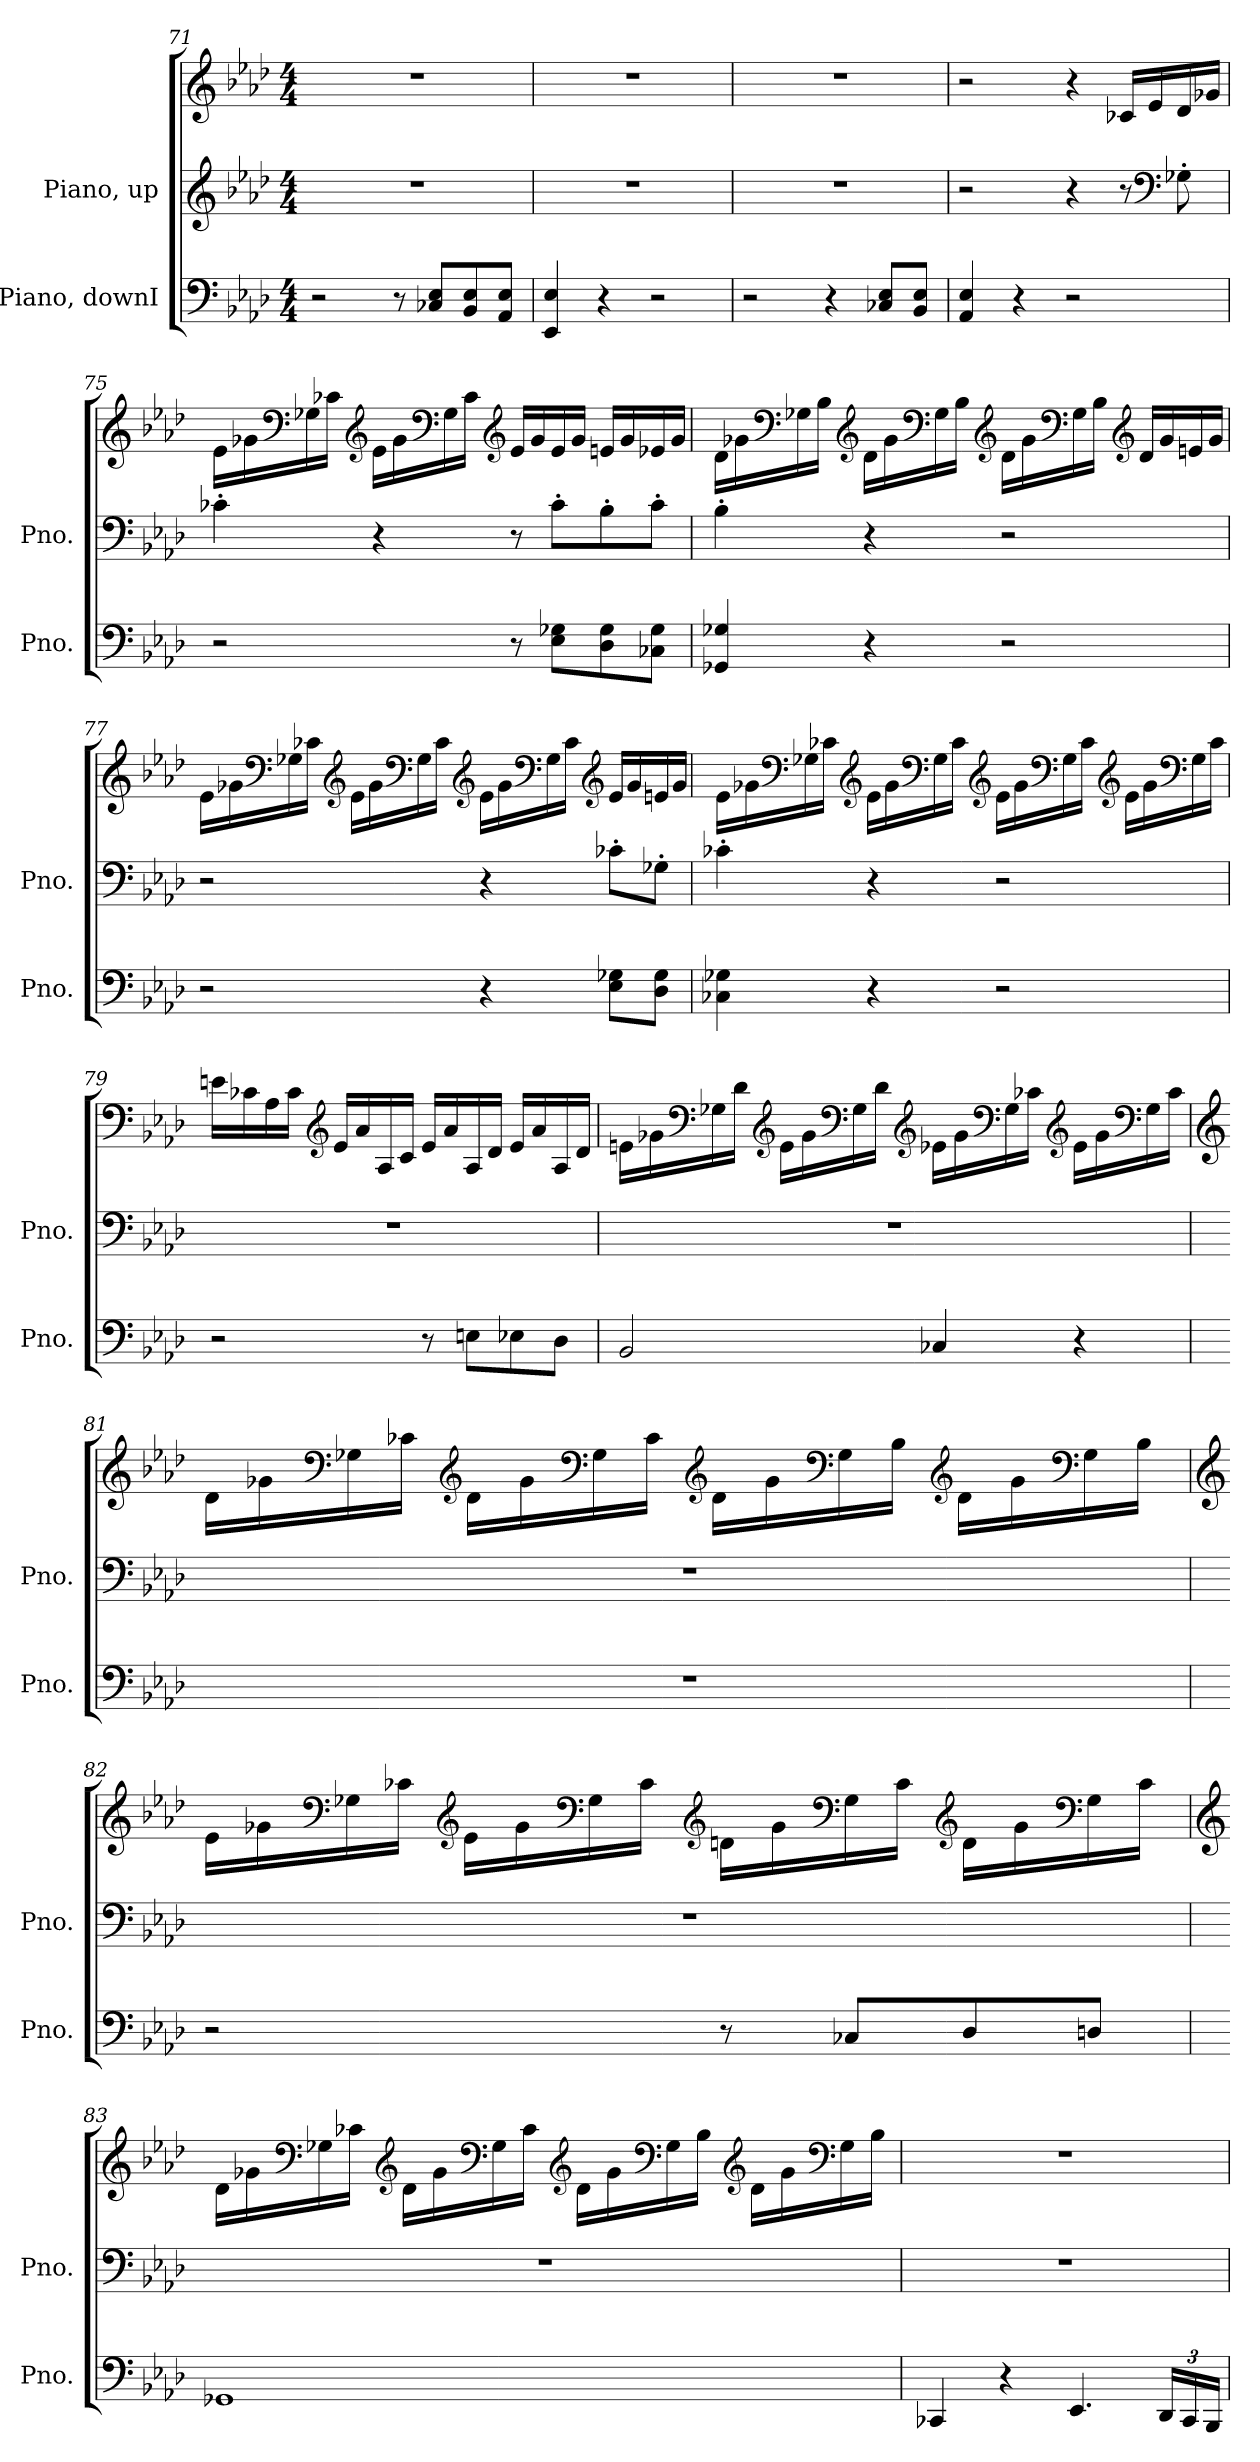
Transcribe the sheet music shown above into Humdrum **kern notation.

**kern	**kern	**kern
*part2	*part1	*part1
*staff3	*staff2	*staff1
*I"Piano, downI	*I"Piano, up	*
*I'Pno.	*I'Pno.	*
*clefF4	*clefG2	*clefG2
*k[b-e-a-d-]	*k[b-e-a-d-]	*k[b-e-a-d-]
*M4/4	*M4/4	*M4/4
=71	=71	=71
2r	1r	1r
8r	.	.
8C-X/ 8E-/L	.	.
8BB-/ 8E-/	.	.
8AA-/ 8E-/J	.	.
!!LO:PB:g=z
=72	=72	=72
4EE-/ 4E-/	1r	1r
4r	.	.
2r	.	.
=73	=73	=73
2r	1r	1r
4r	.	.
8C-X/ 8E-/L	.	.
8BB-/ 8E-/J	.	.
=74	=74	=74
4AA-/ 4E-/	2r	2r
4r	.	.
2r	4r	4r
.	8r	16c-X/LL
.	.	16e-/
*	*clefF4	*
.	8G-X'\	16d-/
.	.	16g-X/JJ
!!LO:LB:g=z
=75	=75	=75
2r	4c-X'\	16e-\LL
.	.	16g-X\
*	*	*clefF4
.	.	16G-X\
.	.	16c-X\JJ
*	*	*clefG2
.	4r	16e-\LL
.	.	16g-\
*	*	*clefF4
.	.	16G-\
.	.	16c-\JJ
*	*	*clefG2
8r	8r	16e-/LL
.	.	16g-/
8E-\ 8G-X\L	8c-'\L	16e-/
.	.	16g-/JJ
8D-\ 8G-\	8B-'\	16en/LL
.	.	16g-/
8C-X\ 8G-\J	8c-'\J	16e-X/
.	.	16g-/JJ
!!LO:LB:g=z
=76	=76	=76
4GG-X/ 4G-X/	4B-'\	16d-\LL
.	.	16g-X\
*	*	*clefF4
.	.	16G-X\
.	.	16B-\JJ
*	*	*clefG2
4r	4r	16d-\LL
.	.	16g-\
*	*	*clefF4
.	.	16G-\
.	.	16B-\JJ
*	*	*clefG2
2r	2r	16d-\LL
.	.	16g-\
*	*	*clefF4
.	.	16G-\
.	.	16B-\JJ
*	*	*clefG2
.	.	16d-/LL
.	.	16g-/
.	.	16en/
.	.	16g-/JJ
!!LO:LB:g=z
=77	=77	=77
2r	2r	16e-\LL
.	.	16g-X\
*	*	*clefF4
.	.	16G-X\
.	.	16c-X\JJ
*	*	*clefG2
.	.	16e-\LL
.	.	16g-\
*	*	*clefF4
.	.	16G-\
.	.	16c-\JJ
*	*	*clefG2
4r	4r	16e-\LL
.	.	16g-\
*	*	*clefF4
.	.	16G-\
.	.	16c-\JJ
*	*	*clefG2
8E-\ 8G-X\L	8c-X'\L	16e-/LL
.	.	16g-/
8D-\ 8G-\J	8G-X'\J	16en/
.	.	16g-/JJ
!!LO:PB:g=z
=78	=78	=78
4C-X\ 4G-X\	4c-X'\	16e-\LL
.	.	16g-X\
*	*	*clefF4
.	.	16G-X\
.	.	16c-X\JJ
*	*	*clefG2
4r	4r	16e-\LL
.	.	16g-\
*	*	*clefF4
.	.	16G-\
.	.	16c-\JJ
*	*	*clefG2
2r	2r	16e-\LL
.	.	16g-\
*	*	*clefF4
.	.	16G-\
.	.	16c-\JJ
*	*	*clefG2
.	.	16e-\LL
.	.	16g-\
*	*	*clefF4
.	.	16G-\
.	.	16c-\JJ
!!LO:LB:g=z
=79	=79	=79
2r	1r	16en\LL
.	.	16c-X\
.	.	16A-\
.	.	16c-\JJ
*	*	*clefG2
.	.	16e/LL
.	.	16a-/
.	.	16A-/
.	.	16c-/JJ
8r	.	16e/LL
.	.	16a-/
8En\L	.	16A-/
.	.	16d-/JJ
8E-X\	.	16e/LL
.	.	16a-/
8D-\J	.	16A-/
.	.	16d-/JJ
!!LO:LB:g=z
=80	=80	=80
2BB-/	1r	16en\LL
.	.	16g-X\
*	*	*clefF4
.	.	16G-X\
.	.	16d-\JJ
*	*	*clefG2
.	.	16e\LL
.	.	16g-\
*	*	*clefF4
.	.	16G-\
.	.	16d-\JJ
*	*	*clefG2
4C-X/	.	16e-X\LL
.	.	16g-\
*	*	*clefF4
.	.	16G-\
.	.	16c-X\JJ
*	*	*clefG2
4r	.	16e-\LL
.	.	16g-\
*	*	*clefF4
.	.	16G-\
.	.	16c-\JJ
!!LO:LB:g=z
=81	=81	=81
*	*	*clefG2
1r	1r	16d-\LL
.	.	16g-X\
*	*	*clefF4
.	.	16G-X\
.	.	16c-X\JJ
*	*	*clefG2
.	.	16d-\LL
.	.	16g-\
*	*	*clefF4
.	.	16G-\
.	.	16c-\JJ
*	*	*clefG2
.	.	16d-\LL
.	.	16g-\
*	*	*clefF4
.	.	16G-\
.	.	16B-\JJ
*	*	*clefG2
.	.	16d-\LL
.	.	16g-\
*	*	*clefF4
.	.	16G-\
.	.	16B-\JJ
!!LO:PB:g=z
=82	=82	=82
*	*	*clefG2
2r	1r	16e-\LL
.	.	16g-X\
*	*	*clefF4
.	.	16G-X\
.	.	16c-X\JJ
*	*	*clefG2
.	.	16e-\LL
.	.	16g-\
*	*	*clefF4
.	.	16G-\
.	.	16c-\JJ
*	*	*clefG2
8r	.	16dn\LL
.	.	16g-\
*	*	*clefF4
8C-X/L	.	16G-\
.	.	16c-\JJ
*	*	*clefG2
8D-/	.	16d\LL
.	.	16g-\
*	*	*clefF4
8Dn/J	.	16G-\
.	.	16c-\JJ
!!LO:LB:g=z
=83	=83	=83
*	*	*clefG2
1GG-X	1r	16d-\LL
.	.	16g-X\
*	*	*clefF4
.	.	16G-X\
.	.	16c-X\JJ
*	*	*clefG2
.	.	16d-\LL
.	.	16g-\
*	*	*clefF4
.	.	16G-\
.	.	16c-\JJ
*	*	*clefG2
.	.	16d-\LL
.	.	16g-\
*	*	*clefF4
.	.	16G-\
.	.	16B-\JJ
*	*	*clefG2
.	.	16d-\LL
.	.	16g-\
*	*	*clefF4
.	.	16G-\
.	.	16B-\JJ
=84	=84	=84
4CC-X/	1r	1r
4r	.	.
4.EE-/	.	.
*Xbrackettup	*	*
24DD-/LL	.	.
24CC-/	.	.
24BBB-/JJ	.	.
=	=	=
*-	*-	*-
